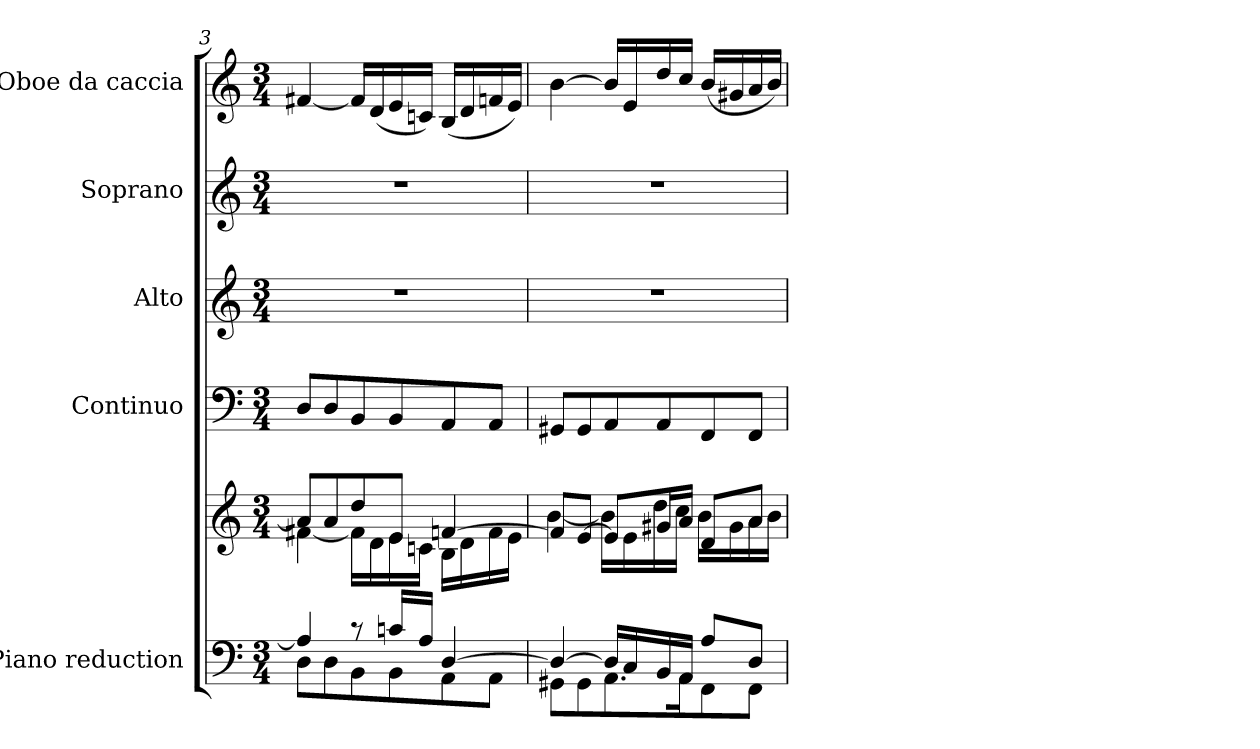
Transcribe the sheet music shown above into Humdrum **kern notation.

**kern	**kern	**kern	**kern	**kern	**kern
*part5	*part5	*part4	*part3	*part2	*part1
*staff6	*staff5	*staff4	*staff3	*staff2	*staff1
*I"Piano reduction	*	*I"Continuo	*I"Alto	*I"Soprano	*I"Oboe da caccia
*I'Pno	*	*	*	*	*I'Ob
*clefF4	*clefG2	*clefF4	*clefG2	*clefG2	*clefG2
*k[]	*k[]	*k[]	*k[]	*k[]	*k[]
*M3/4	*M3/4	*M3/4	*M3/4	*M3/4	*M3/4
=3	=3	=3	=3	=3	=3
*^	*^	*	*	*	*
4A/]	8D\L	8a/L]	[4f#X\	8D/L	2.r	2.r	[4f#X/
.	8D\	8a/	.	8D/	.	.	.
8r	8BB\	8dd/	16f#\LL]	8BB/	.	.	16f#/LL]
.	.	.	16d\	.	.	.	(16d/
16cn/LL	8BB\	8e/J	16e\	8BB/	.	.	16e/
16A/JJ	.	.	16cn\JJ	.	.	.	16cn/JJ)
[4D/	8AA\	[4fn/	16B\LL	8AA/	.	.	(16B/LL
.	.	.	16d\	.	.	.	16d/
.	8AA\J	.	16f\	8AA/J	.	.	16fn/
.	.	.	16e\JJ	.	.	.	16e/JJ)
=4	=4	=4	=4	=4	=4	=4	=4
4D/_	8GG#X\L	8f/L]	[>4b\	8GG#X/L	2.r	2.r	[4b\
.	8GG#\	[<8e/J	.	8GG#/	.	.	.
16D/LL]	8.AA\	8e/L]	16b\LL]	8AA/	.	.	16b/LL]
16C/	.	.	16e\	.	.	.	16e/
16BB/	.	16g#X/L	16dd\	8AA/	.	.	16dd/
16AA/JJ	16AA\K	16a/JJ	16cc\JJ	.	.	.	16cc/JJ
8A/L	8FF\	8d/L	16b\LL	8FF/	.	.	(16b/LL
.	.	.	16g#\	.	.	.	16g#X/
8D/J	8FF\J	8a/J	16a\	8FF/J	.	.	16a/
.	.	.	16b\JJ	.	.	.	16b/JJ)
*v	*v	*	*	*	*	*	*
*	*v	*v	*	*	*	*
=	=	=	=	=	=
*-	*-	*-	*-	*-	*-
